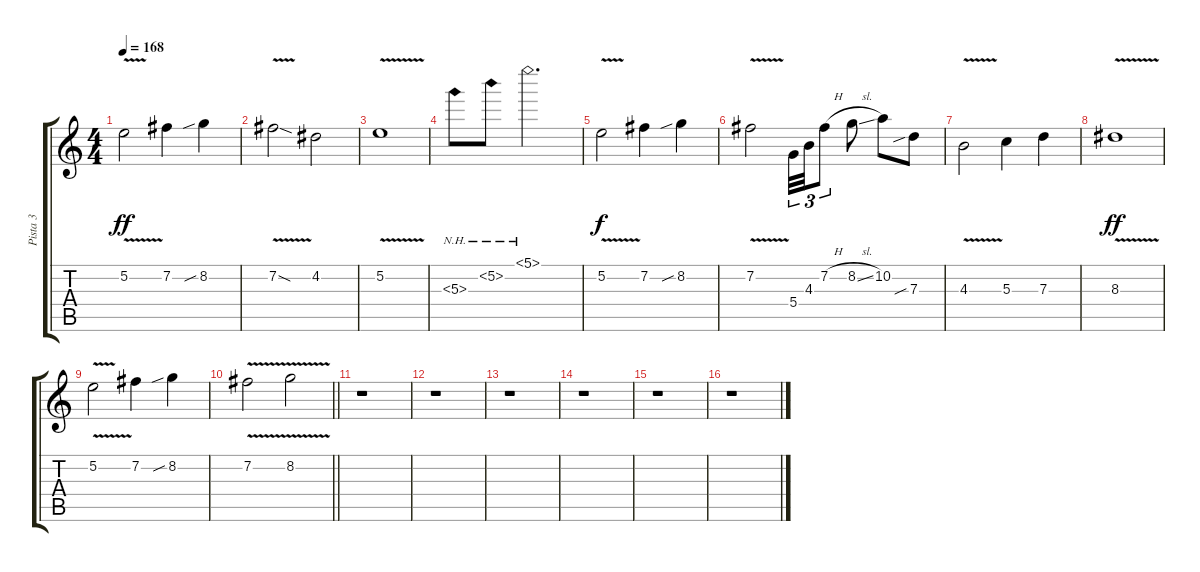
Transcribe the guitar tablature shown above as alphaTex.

\track ("Pista 3" "Pista 3") {instrument overdrivenguitar}
\staff {score tabs}
\tuning (E4 B3 G3 D3 A2 E2) {hide}
\ts (4 4)
\tempo 168
\clef g2
\ks c
5.2{v}.2{dy ff} 7.2.4 8.2{sib}.4 |
7.2{v sod}.2 4.2.2 |
5.2{v}.1 |
5.3{nh}.8 5.2{nh}.8 5.1{nh}.2{d} |
5.2{v}.2{dy f} 7.2.4 8.2{sib}.4 |
7.2{v}.2 5.4.32{tu (3 2)} 4.3.32{tu (3 2)} 7.2{h}.8{tu (3 2)} 8.2{sl}.8 10.2.8 7.3{sib}.8 |
4.3{v}.2 5.3.4 7.3.4 |
8.3{v}.1{dy ff} |
5.2{v}.2 7.2.4 8.2{sib}.4 |
\barLineRight lightlight
7.2{v}.2 8.2{v}.2 |
r.1 |
r.1 |
r.1 |
r.1 |
r.1 |
r.1
